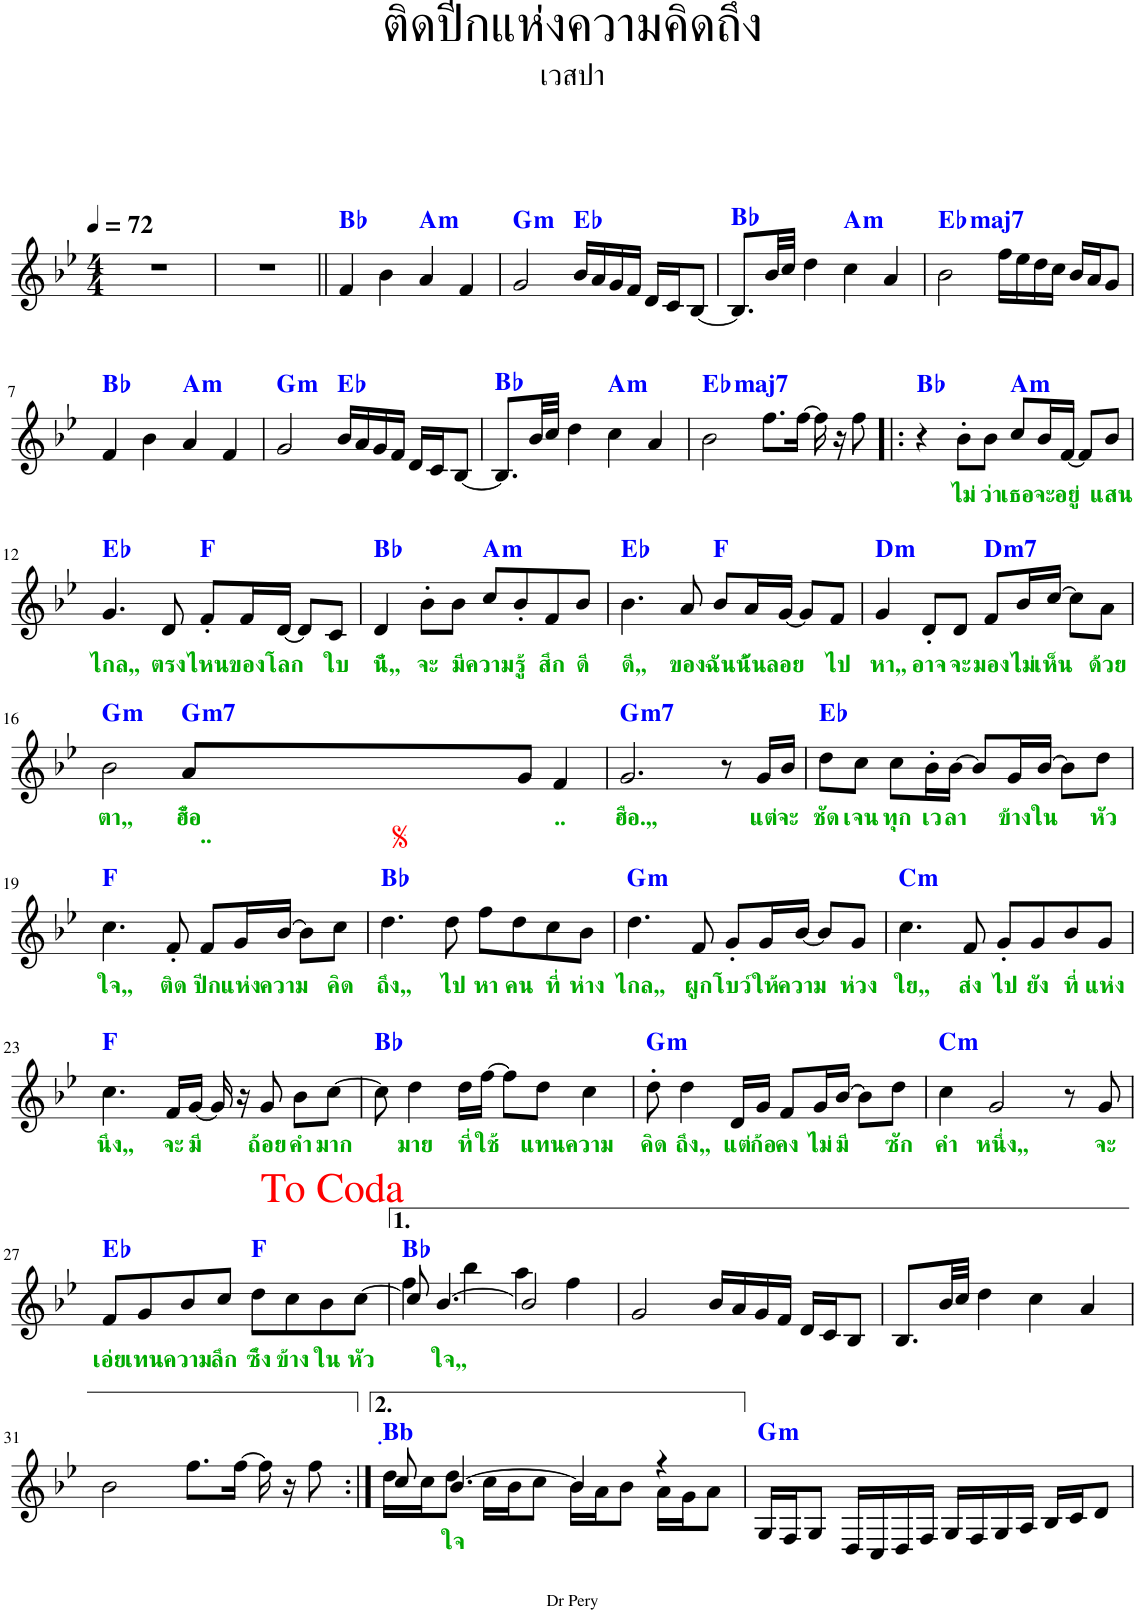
**kern	**text	**harte
*part1	*part1	*part1
*staff1	*staff1	*
*I"Piano	*	*
*I'Pno.	*	*
*clefG2	*	*
*k[b-e-]	*	*
*M4/4	*	*
*MM72	*	*
=1	=1	=1
1r	.	.
=2	=2	=2
1r	.	.
=3||	=3||	=3||
4f/	.	Bb:maj
4b-\	.	.
!	!	!LO:H:kt=m
4a/	.	A:min
4f/	.	.
=4	=4	=4
!	!	!LO:H:kt=m
2g/	.	G:min
16b-/LL	.	Eb:maj
16a/	.	.
16g/	.	.
16f/JJ	.	.
16d/LL	.	.
16c/J	.	.
[8B-/J	.	.
=5	=5	=5
8.B-/L]	.	Bb:maj
32b-/LL	.	.
32cc/JJJ	.	.
4dd\	.	.
!	!	!LO:H:kt=m
4cc\	.	A:min
4a/	.	.
=6	=6	=6
!	!	!LO:H:kt=maj7
2b-\	.	Eb:maj7
16ff\LL	.	.
16ee-\	.	.
16dd\	.	.
16cc\JJ	.	.
16b-/LL	.	.
16a/J	.	.
8g/J	.	.
!!LO:LB:g=z
=7	=7	=7
4f/	.	Bb:maj
4b-\	.	.
!	!	!LO:H:kt=m
4a/	.	A:min
4f/	.	.
=8	=8	=8
!	!	!LO:H:kt=m
2g/	.	G:min
16b-/LL	.	Eb:maj
16a/	.	.
16g/	.	.
16f/JJ	.	.
16d/LL	.	.
16c/J	.	.
[8B-/J	.	.
=9	=9	=9
8.B-/L]	.	Bb:maj
32b-/LL	.	.
32cc/JJJ	.	.
4dd\	.	.
!	!	!LO:H:kt=m
4cc\	.	A:min
4a/	.	.
=10	=10	=10
!	!	!LO:H:kt=maj7
2b-\	.	Eb:maj7
8.ff\L	.	.
[16ff\Jk	.	.
16ff\]	.	.
16r	.	.
8ff\	.	.
=11!|:	=11!|:	=11!|:
4r	.	Bb:maj
!	!LO:LY:b:color=#00AA00	!
8b-'\L	ไม่	.
!	!LO:LY:b:color=#00AA00	!
8b-\J	ว่า	.
!	!LO:LY:b:color=#00AA00	!LO:H:kt=m
8cc/L	เธอ	A:min
!	!LO:LY:b:color=#00AA00	!
16b-/L	จะ	.
!	!LO:LY:b:color=#00AA00	!
[16f/JJ	อยู่	.
8f/L]	.	.
!	!LO:LY:b:color=#00AA00	!
8b-/J	แสน	.
!!LO:LB:g=z
=12	=12	=12
!	!LO:LY:b:color=#00AA00	!
4.g/	ไกล,,	Eb:maj
!	!LO:LY:b:color=#00AA00	!
8d/	ตรง	.
!	!LO:LY:b:color=#00AA00	!
8f'/L	ไหน	F:maj
!	!LO:LY:b:color=#00AA00	!
16f/L	ของ	.
!	!LO:LY:b:color=#00AA00	!
[16d/JJ	โลก	.
8d/L]	.	.
!	!LO:LY:b:color=#00AA00	!
8c/J	ใบ	.
=13	=13	=13
!	!LO:LY:b:color=#00AA00	!
4d/	น้ี,,	Bb:maj
!	!LO:LY:b:color=#00AA00	!
8b-'\L	จะ	.
!	!LO:LY:b:color=#00AA00	!
8b-\J	มี	.
!	!LO:LY:b:color=#00AA00	!LO:H:kt=m
8cc/L	ความ	A:min
!	!LO:LY:b:color=#00AA00	!
8b-'/	รู้	.
!	!LO:LY:b:color=#00AA00	!
8f/	สึก	.
!	!LO:LY:b:color=#00AA00	!
8b-/J	ดี	.
=14	=14	=14
!	!LO:LY:b:color=#00AA00	!
4.b-\	ดี,,	Eb:maj
!	!LO:LY:b:color=#00AA00	!
8a/	ของ	.
!	!LO:LY:b:color=#00AA00	!
8b-/L	ฉัน	F:maj
!	!LO:LY:b:color=#00AA00	!
16a/L	นั้น	.
!	!LO:LY:b:color=#00AA00	!
[16g/JJ	ลอย	.
8g/L]	.	.
!	!LO:LY:b:color=#00AA00	!
8f/J	ไป	.
=15	=15	=15
!	!LO:LY:b:color=#00AA00	!LO:H:kt=m
4g/	หา,,	D:min
!	!LO:LY:b:color=#00AA00	!
8d'/L	อาจ	.
!	!LO:LY:b:color=#00AA00	!
8d/J	จะ	.
!	!LO:LY:b:color=#00AA00	!LO:H:kt=m7
8f/L	มอง	D:min7
!	!LO:LY:b:color=#00AA00	!
16b-/L	ไม่	.
!	!LO:LY:b:color=#00AA00	!
[16cc/JJ	เห็น	.
8cc\L]	.	.
!	!LO:LY:b:color=#00AA00	!
8a\J	ด้วย	.
!!LO:LB:g=z
=16	=16	=16
!	!LO:LY:b:color=#00AA00	!LO:H:kt=m
2b-\	ตา,,	G:min
!	!LO:LY:b:color=#00AA00	!LO:H:kt=m7
8a/L	ฮื้อ	G:min7
!	!LO:LY:b:color=#00AA00	!
8g/J	..	.
!	!LO:LY:b:color=#00AA00	!
4f/	..	.
=17	=17	=17
!	!LO:LY:b:color=#00AA00	!LO:H:kt=m7
2.g/	ฮือ.,,	G:min7
8r	.	.
!	!LO:LY:b:color=#00AA00	!
16g/LL	แต่	.
!	!LO:LY:b:color=#00AA00	!
16b-/JJ	จะ	.
=18	=18	=18
!	!LO:LY:b:color=#00AA00	!
8dd\L	ชัด	Eb:maj
!	!LO:LY:b:color=#00AA00	!
8cc\J	เจน	.
!	!LO:LY:b:color=#00AA00	!
8cc\L	ทุก	.
!	!LO:LY:b:color=#00AA00	!
16b-'\L	เว	.
!	!LO:LY:b:color=#00AA00	!
[16b-\JJ	ลา	.
8b-/L]	.	.
!	!LO:LY:b:color=#00AA00	!
16g/L	ข้าง	.
!	!LO:LY:b:color=#00AA00	!
[16b-/JJ	ใน	.
8b-\L]	.	.
!	!LO:LY:b:color=#00AA00	!
8dd\J	หัว	.
!!LO:LB:g=z
=19	=19	=19
!	!LO:LY:b:color=#00AA00	!
4.cc\	ใจ,,	F:maj
!	!LO:LY:b:color=#00AA00	!
8f'/	ติด	.
!	!LO:LY:b:color=#00AA00	!
8f/L	ปีก	.
!	!LO:LY:b:color=#00AA00	!
16g/L	แห่ง	.
!	!LO:LY:b:color=#00AA00	!
[16b-/JJ	ความ	.
8b-\L]	.	.
!	!LO:LY:b:color=#00AA00	!
8cc\J	คิด	.
=20	=20	=20
!	!LO:LY:b:color=#00AA00	!
4.dd\	ถึง,,	Bb:maj
!	!LO:LY:b:color=#00AA00	!
8dd\	ไป	.
!	!LO:LY:b:color=#00AA00	!
8ff\L	หา	.
!	!LO:LY:b:color=#00AA00	!
8dd\	คน	.
!	!LO:LY:b:color=#00AA00	!
8cc\	ที่	.
!	!LO:LY:b:color=#00AA00	!
8b-\J	ห่าง	.
=21	=21	=21
!	!LO:LY:b:color=#00AA00	!LO:H:kt=m
4.dd\	ไกล,,	G:min
!	!LO:LY:b:color=#00AA00	!
8f/	ผูก	.
!	!LO:LY:b:color=#00AA00	!
8g'/L	โบว์	.
!	!LO:LY:b:color=#00AA00	!
16g/L	ให้	.
!	!LO:LY:b:color=#00AA00	!
[16b-/JJ	ความ	.
8b-/L]	.	.
!	!LO:LY:b:color=#00AA00	!
8g/J	ห่วง	.
=22	=22	=22
!	!LO:LY:b:color=#00AA00	!LO:H:kt=m
4.cc\	ใย,,	C:min
!	!LO:LY:b:color=#00AA00	!
8f/	ส่ง	.
!	!LO:LY:b:color=#00AA00	!
8g'/L	ไป	.
!	!LO:LY:b:color=#00AA00	!
8g/	ยัง	.
!	!LO:LY:b:color=#00AA00	!
8b-/	ที่	.
!	!LO:LY:b:color=#00AA00	!
8g/J	แห่ง	.
!!LO:LB:g=z
=23	=23	=23
!	!LO:LY:b:color=#00AA00	!
4.cc\	นึง,,	F:maj
!	!LO:LY:b:color=#00AA00	!
16f/LL	จะ	.
!	!LO:LY:b:color=#00AA00	!
[16g/JJ	มี	.
16g/]	.	.
16r	.	.
!	!LO:LY:b:color=#00AA00	!
8g/	ถ้อย	.
!	!LO:LY:b:color=#00AA00	!
8b-\L	คำ	.
!	!LO:LY:b:color=#00AA00	!
[8cc\J	มาก	.
=24	=24	=24
8cc\]	.	Bb:maj
!	!LO:LY:b:color=#00AA00	!
4dd\	มาย	.
!	!LO:LY:b:color=#00AA00	!
16dd\LL	ที่	.
!	!LO:LY:b:color=#00AA00	!
[16ff\JJ	ใช้	.
8ff\L]	.	.
!	!LO:LY:b:color=#00AA00	!
8dd\J	แทน	.
!	!LO:LY:b:color=#00AA00	!
4cc\	ความ	.
=25	=25	=25
!	!LO:LY:b:color=#00AA00	!LO:H:kt=m
8dd'\	คิด	G:min
!	!LO:LY:b:color=#00AA00	!
4dd\	ถึง,,	.
!	!LO:LY:b:color=#00AA00	!
16d/LL	แต่	.
!	!LO:LY:b:color=#00AA00	!
16g/JJ	ก้อ	.
!	!LO:LY:b:color=#00AA00	!
8f/L	คง	.
!	!LO:LY:b:color=#00AA00	!
16g/L	ไม่	.
!	!LO:LY:b:color=#00AA00	!
[16b-/JJ	มี	.
8b-\L]	.	.
!	!LO:LY:b:color=#00AA00	!
8dd\J	ซัก	.
=26	=26	=26
!	!LO:LY:b:color=#00AA00	!LO:H:kt=m
4cc\	คำ	C:min
!	!LO:LY:b:color=#00AA00	!
2g/	หนึ่ง,,	.
8r	.	.
!	!LO:LY:b:color=#00AA00	!
8g/	จะ	.
!!LO:LB:g=z
=27	=27	=27
!	!LO:LY:b:color=#00AA00	!
8f/L	เอ่ย	Eb:maj
!	!LO:LY:b:color=#00AA00	!
8g/	เทน	.
!	!LO:LY:b:color=#00AA00	!
8b-/	ความ	.
!	!LO:LY:b:color=#00AA00	!
8cc/J	ลึก	.
!	!LO:LY:b:color=#00AA00	!
8dd\L	ซึ้ง	F:maj
!	!LO:LY:b:color=#00AA00	!
8cc\	ข้าง	.
!	!LO:LY:b:color=#00AA00	!
8b-\	ใน	.
!	!LO:LY:b:color=#00AA00	!
[8cc\J	หัว	.
=28	=28	=28
*^	*	*
8cc/]	4ff\	.	Bb:maj
!	!	!LO:LY:b:color=#00AA00	!
[4.b-/	.	ใจ,,	.
.	4bb-\	.	.
2b-/]	4aa\	.	.
.	4ff\	.	.
*v	*v	*	*
=29	=29	=29
2g/	.	.
16b-/LL	.	.
16a/	.	.
16g/	.	.
16f/JJ	.	.
16d/LL	.	.
16c/J	.	.
8B-/J	.	.
=30	=30	=30
8.B-/L	.	.
32b-/LL	.	.
32cc/JJJ	.	.
4dd\	.	.
4cc\	.	.
4a/	.	.
!!LO:LB:g=z
=31	=31	=31
2b-\	.	.
8.ff\L	.	.
[16ff\Jk	.	.
16ff\]	.	.
16r	.	.
8ff\	.	.
=32:|!	=32:|!	=32:|!
*^	*	*
!	!	!	!LO:H:kt=ฺBb
8cc/	16dd\LL	.	N
.	16cc\J	.	.
!	!	!LO:LY:b:color=#00AA00	!
[4.b-/	8dd\J	ใจ	.
.	16cc\LL	.	.
.	16b-\J	.	.
.	8cc\J	.	.
4b-/]	16b-\LL	.	.
.	16a\J	.	.
.	8b-\J	.	.
4r	16a\LL	.	.
.	16g\J	.	.
.	8a\J	.	.
=33	=33	=33	=33
!	!	!	!LO:H:kt=m
*v	*v	*	*
16G/LL	.	G:min
16F/J	.	.
8G/J	.	.
16D/LL	.	.
16C/	.	.
16D/	.	.
16F/JJ	.	.
16G/LL	.	.
16F/	.	.
16G/	.	.
16A/JJ	.	.
16B-/LL	.	.
16c/J	.	.
8d/J	.	.
=	=	=
*-	*-	*-
